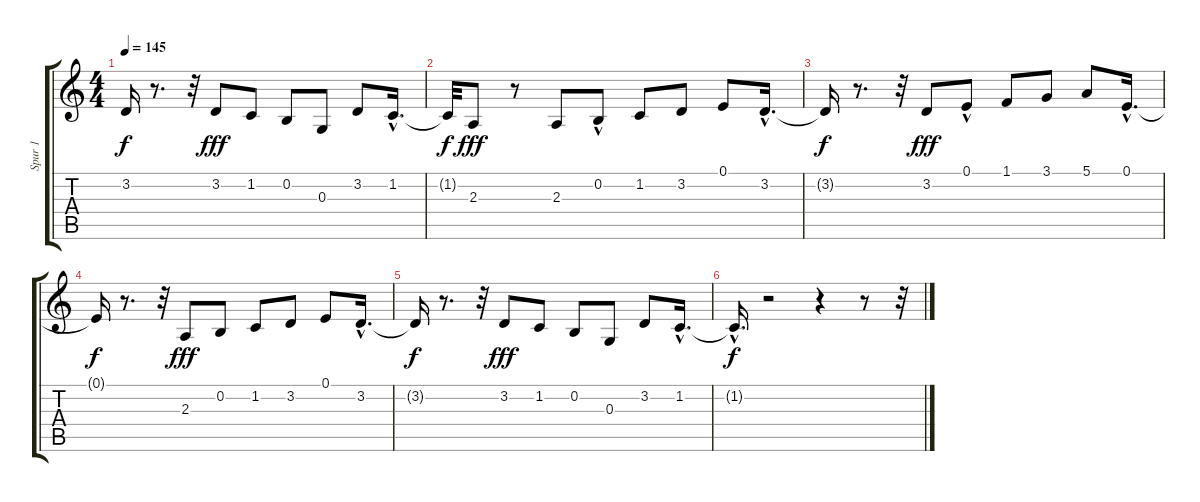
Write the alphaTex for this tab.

\track ("Spur 1" "Spur 1") {instrument synthbrass1}
\staff {score tabs}
\tuning (E4 B3 G3 D3 A2 E2) {hide}
\ts (4 4)
\tempo 145
\clef g2
\ks c
3.2{t}.16{dy f} r.8{d} r.32 3.2.8{dy fff} 1.2.8 0.2.8 0.3.8 3.2.8 1.2{hac}.16{d} |
1.2{t}.32{dy f} 2.3.8{dy fff} r.8 2.3.8 0.2{hac}.8 1.2.8 3.2.8 0.1.8 3.2{hac}.16{d} |
3.2{t}.16{dy f} r.8{d} r.32 3.2.8{dy fff} 0.1{hac}.8 1.1.8 3.1.8 5.1.8 0.1{hac}.16{d} |
0.1{t}.16{dy f} r.8{d} r.32 2.3.8{dy fff} 0.2.8 1.2.8 3.2.8 0.1.8 3.2{hac}.16{d} |
3.2{t}.16{dy f} r.8{d} r.32 3.2.8{dy fff} 1.2.8 0.2.8 0.3.8 3.2.8 1.2{hac}.16{d} |
1.2{hac t}.16{d dy f} r.2 r.4 r.8 r.32
